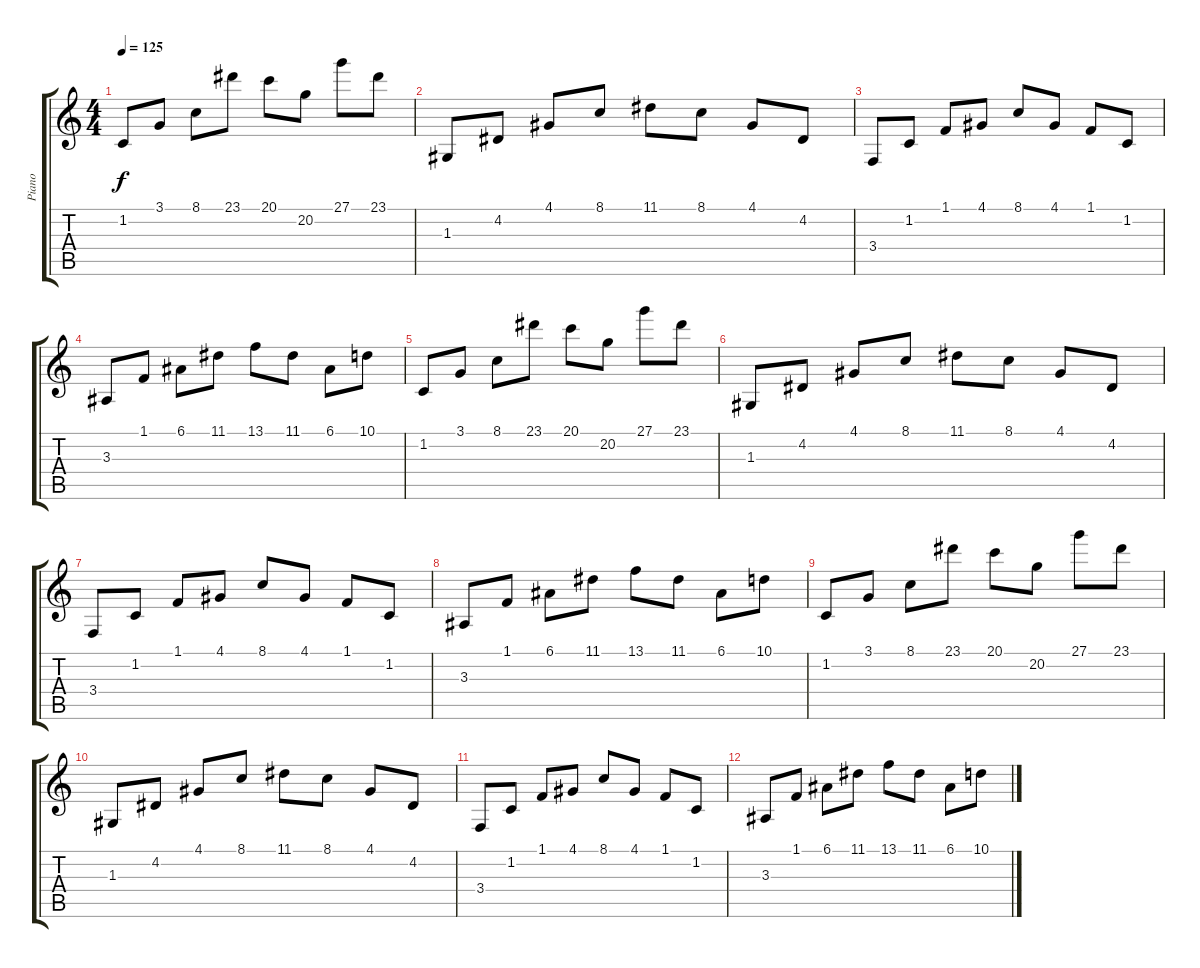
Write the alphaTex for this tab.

\track ("Piano" "Piano") {instrument brightacousticpiano}
\staff {score tabs}
\tuning (E4 B3 G3 D3 A2 E2) {hide}
\ts (4 4)
\tempo 125
\clef g2
\ks c
1.2.8{dy f} 3.1.8 8.1.8 23.1.8 20.1.8 20.2.8 27.1.8 23.1.8 |
1.3.8 4.2.8 4.1.8 8.1.8 11.1.8 8.1.8 4.1.8 4.2.8 |
3.4.8 1.2.8 1.1.8 4.1.8 8.1.8 4.1.8 1.1.8 1.2.8 |
3.3.8 1.1.8 6.1.8 11.1.8 13.1.8 11.1.8 6.1.8 10.1.8 |
1.2.8 3.1.8 8.1.8 23.1.8 20.1.8 20.2.8 27.1.8 23.1.8 |
1.3.8 4.2.8 4.1.8 8.1.8 11.1.8 8.1.8 4.1.8 4.2.8 |
3.4.8 1.2.8 1.1.8 4.1.8 8.1.8 4.1.8 1.1.8 1.2.8 |
3.3.8 1.1.8 6.1.8 11.1.8 13.1.8 11.1.8 6.1.8 10.1.8 |
1.2.8 3.1.8 8.1.8 23.1.8 20.1.8 20.2.8 27.1.8 23.1.8 |
1.3.8 4.2.8 4.1.8 8.1.8 11.1.8 8.1.8 4.1.8 4.2.8 |
3.4.8 1.2.8 1.1.8 4.1.8 8.1.8 4.1.8 1.1.8 1.2.8 |
3.3.8 1.1.8 6.1.8 11.1.8 13.1.8 11.1.8 6.1.8 10.1.8
